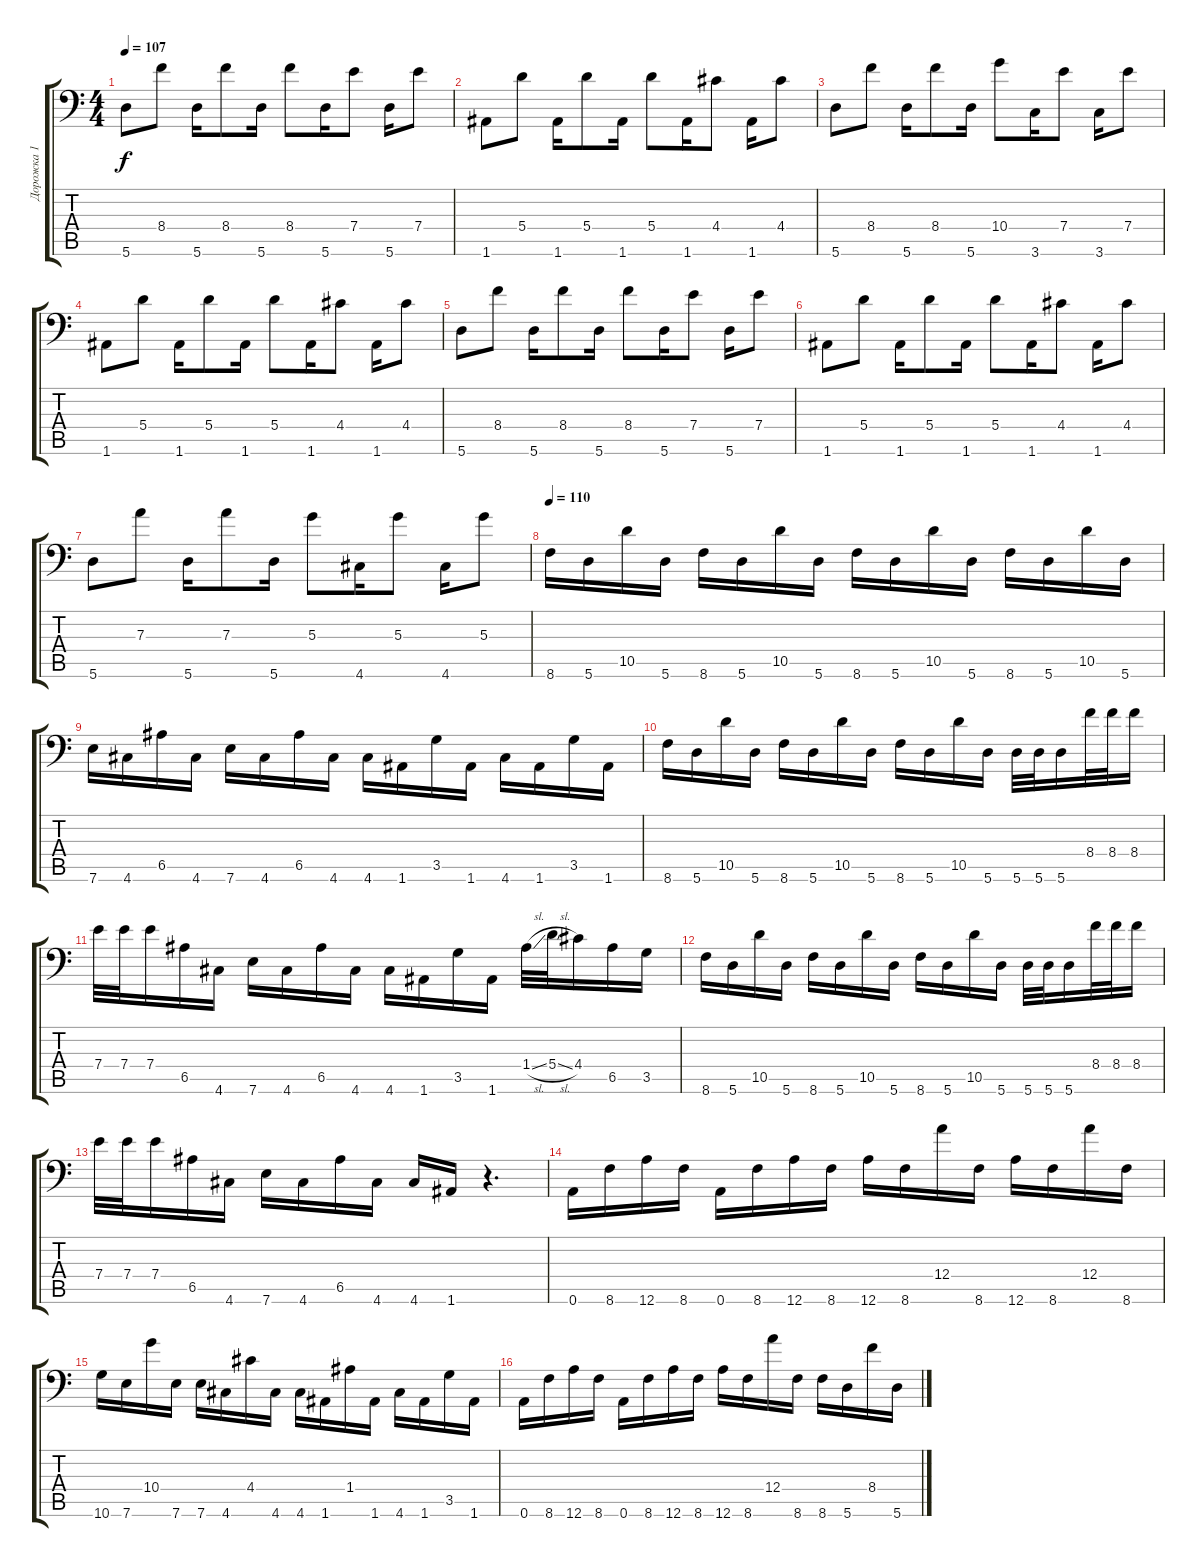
\track ("Дорожка 1" "Дорожка 1") {instrument distortionguitar}
\staff {score tabs}
\tuning (B3 Gb3 D3 A2 E2 A1) {hide}
\ts (4 4)
\tempo 107
\clef f4
\ks c
5.6.8{dy f} 8.4.8 5.6.16 8.4.8 5.6.16 8.4.8 5.6.16 7.4.8 5.6.16 7.4.8 |
1.6.8 5.4.8 1.6.16 5.4.8 1.6.16 5.4.8 1.6.16 4.4.8 1.6.16 4.4.8 |
5.6.8 8.4.8 5.6.16 8.4.8 5.6.16 10.4.8 3.6.16 7.4.8 3.6.16 7.4.8 |
1.6.8 5.4.8 1.6.16 5.4.8 1.6.16 5.4.8 1.6.16 4.4.8 1.6.16 4.4.8 |
5.6.8 8.4.8 5.6.16 8.4.8 5.6.16 8.4.8 5.6.16 7.4.8 5.6.16 7.4.8 |
1.6.8 5.4.8 1.6.16 5.4.8 1.6.16 5.4.8 1.6.16 4.4.8 1.6.16 4.4.8 |
5.6.8 7.3.8 5.6.16 7.3.8 5.6.16 5.3.8 4.6.16 5.3.8 4.6.16 5.3.8 |
\tempo 110
8.6.16 5.6.16 10.5.16 5.6.16 8.6.16 5.6.16 10.5.16 5.6.16 8.6.16 5.6.16 10.5.16 5.6.16 8.6.16 5.6.16 10.5.16 5.6.16 |
7.6.16 4.6.16 6.5.16 4.6.16 7.6.16 4.6.16 6.5.16 4.6.16 4.6.16 1.6.16 3.5.16 1.6.16 4.6.16 1.6.16 3.5.16 1.6.16 |
8.6.16 5.6.16 10.5.16 5.6.16 8.6.16 5.6.16 10.5.16 5.6.16 8.6.16 5.6.16 10.5.16 5.6.16 5.6.32 5.6.32 5.6.16 8.4.32 8.4.32 8.4.16 |
7.4.32 7.4.32 7.4.16 6.5.16 4.6.16 7.6.16 4.6.16 6.5.16 4.6.16 4.6.16 1.6.16 3.5.16 1.6.16 1.4{sl}.32 5.4{sl}.32 4.4.16 6.5.16 3.5.16 |
8.6.16 5.6.16 10.5.16 5.6.16 8.6.16 5.6.16 10.5.16 5.6.16 8.6.16 5.6.16 10.5.16 5.6.16 5.6.32 5.6.32 5.6.16 8.4.32 8.4.32 8.4.16 |
7.4.32 7.4.32 7.4.16 6.5.16 4.6.16 7.6.16 4.6.16 6.5.16 4.6.16 4.6.16 1.6.16 r.4{d} |
0.6.16 8.6.16 12.6.16 8.6.16 0.6.16 8.6.16 12.6.16 8.6.16 12.6.16 8.6.16 12.4.16 8.6.16 12.6.16 8.6.16 12.4.16 8.6.16 |
10.6.16 7.6.16 10.4.16 7.6.16 7.6.16 4.6.16 4.4.16 4.6.16 4.6.16 1.6.16 1.4.16 1.6.16 4.6.16 1.6.16 3.5.16 1.6.16 |
0.6.16 8.6.16 12.6.16 8.6.16 0.6.16 8.6.16 12.6.16 8.6.16 12.6.16 8.6.16 12.4.16 8.6.16 8.6.16 5.6.16 8.4.16 5.6.16
